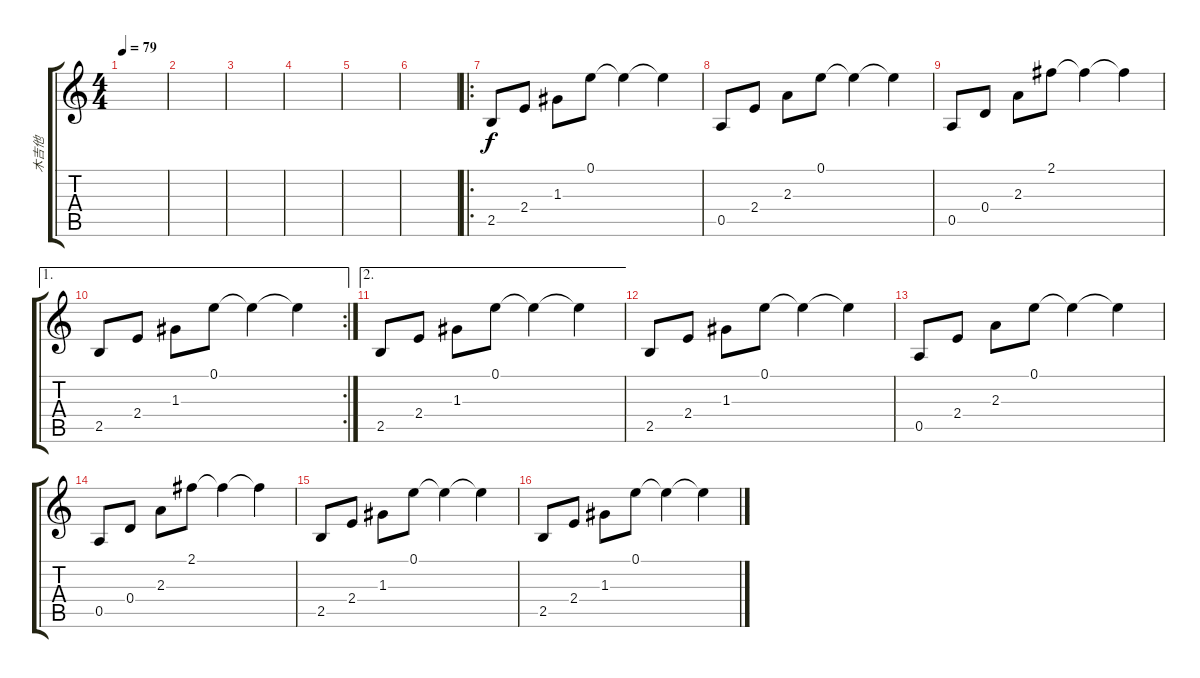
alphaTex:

\track ("木吉他" "木吉他") {instrument acousticguitarnylon}
\staff {score tabs}
\tuning (E4 B3 G3 D3 A2 E2) {hide}
\ts (4 4)
\tempo 79
\clef g2
\ks c
|
|
|
|
|
|
\ro
2.5.8 2.4.8 1.3.8 0.1.8 0.1{t}.4 0.1{t}.4 |
0.5.8 2.4.8 2.3.8 0.1.8 0.1{t}.4 0.1{t}.4 |
0.5.8 0.4.8 2.3.8 2.1.8 2.1{t}.4 2.1{t}.4 |
\ae 1
\rc 2
2.5.8 2.4.8 1.3.8 0.1.8 0.1{t}.4 0.1{t}.4 |
\ae 2
2.5.8 2.4.8 1.3.8 0.1.8 0.1{t}.4 0.1{t}.4 |
2.5.8 2.4.8 1.3.8 0.1.8 0.1{t}.4 0.1{t}.4 |
0.5.8 2.4.8 2.3.8 0.1.8 0.1{t}.4 0.1{t}.4 |
0.5.8 0.4.8 2.3.8 2.1.8 2.1{t}.4 2.1{t}.4 |
2.5.8 2.4.8 1.3.8 0.1.8 0.1{t}.4 0.1{t}.4 |
2.5.8 2.4.8 1.3.8 0.1.8 0.1{t}.4 0.1{t}.4
